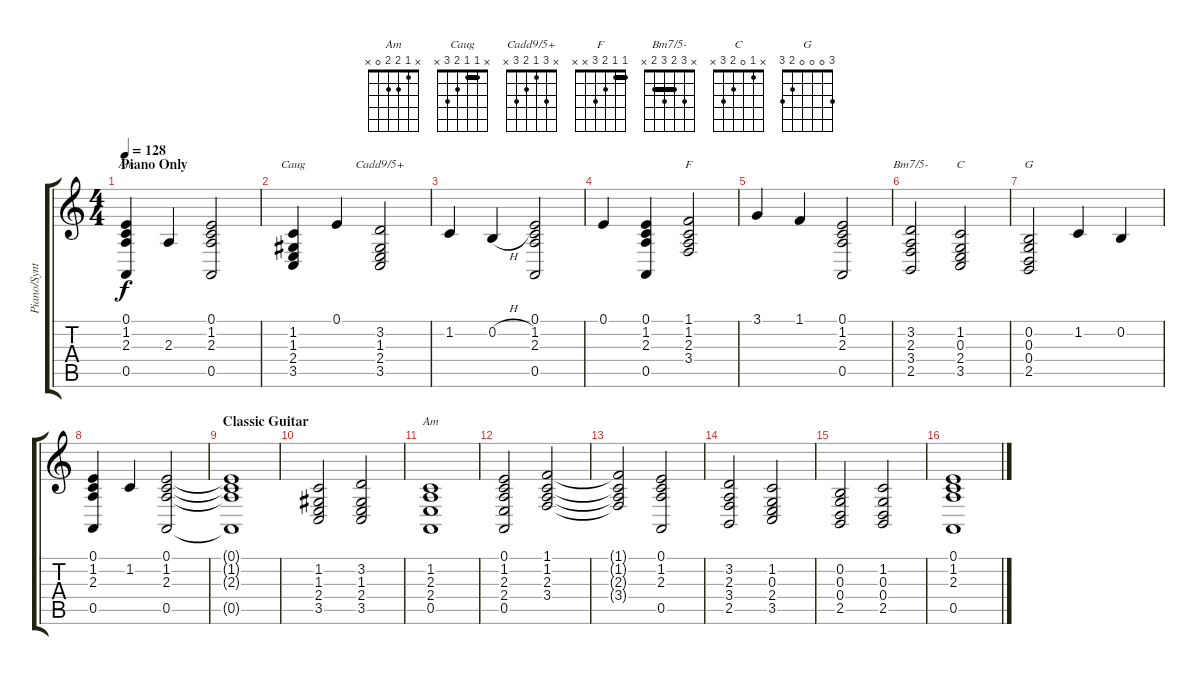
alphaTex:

\track ("Piano/Synth" "Piano/Synt") {instrument acousticgrandpiano}
\staff {score tabs}
\tuning (E4 B3 G3 D3 A2 E2) {hide}
\chord ("Am" 0 1 2 2 0 x)
\chord ("Caug" x 1 1 2 3 x) {barre 1}
\chord ("Cadd9/5+" x 3 1 2 3 x)
\chord ("F" 1 1 2 3 x x) {barre 1}
\chord ("Bm7/5-" x 3 2 3 2 x) {barre 2}
\chord ("C" x 1 0 2 3 x)
\chord ("G" 3 0 0 0 2 3)
\chord ("Am" x 1 2 2 0 x)
\ts (4 4)
\section ("" "Piano Only")
\tempo 128
\clef g2
\ks c
(0.1 1.2 2.3 0.5).4{ch "Am" dy f instrument acousticgrandpiano} 2.3.4 (0.1 1.2 2.3 0.5).2 |
(1.2 1.3 2.4 3.5).4{ch "Caug"} 0.1.4 (3.2 1.3 2.4 3.5).2{ch "Cadd9/5+"} |
1.2.4 0.2{h}.4 (0.1 1.2 2.3 0.5).2 |
0.1.4 (0.1 1.2 2.3 0.5).4 (1.1 1.2 2.3 3.4).2{ch "F"} |
3.1.4 1.1.4 (0.1 1.2 2.3 0.5).2 |
(3.2 2.3 3.4 2.5).2{ch "Bm7/5-"} (1.2 0.3 2.4 3.5).2{ch "C"} |
(0.2 0.3 0.4 2.5).2{ch "G"} 1.2.4 0.2.4 |
(0.1 1.2 2.3 0.5).4 1.2.4 (0.1 1.2 2.3 0.5).2 |
\section ("" "Classic Guitar")
(0.1{t} 1.2{t} 2.3{t} 0.5{t}).1 |
(1.2 1.3 2.4 3.5).2{instrument synthstrings2} (3.2 1.3 2.4 3.5).2 |
(1.2 2.3 2.4 0.5).1{ch "Am"} |
(0.1 1.2 2.3 2.4 0.5).2 (1.1 1.2 2.3 3.4).2 |
(1.1{t} 1.2{t} 2.3{t} 3.4{t}).2 (0.1 1.2 2.3 0.5).2 |
(3.2 2.3 3.4 2.5).2 (1.2 0.3 2.4 3.5).2 |
(0.2 0.3 0.4 2.5).2 (1.2 0.3 0.4 2.5).2 |
(0.1 1.2 2.3 0.5).1
